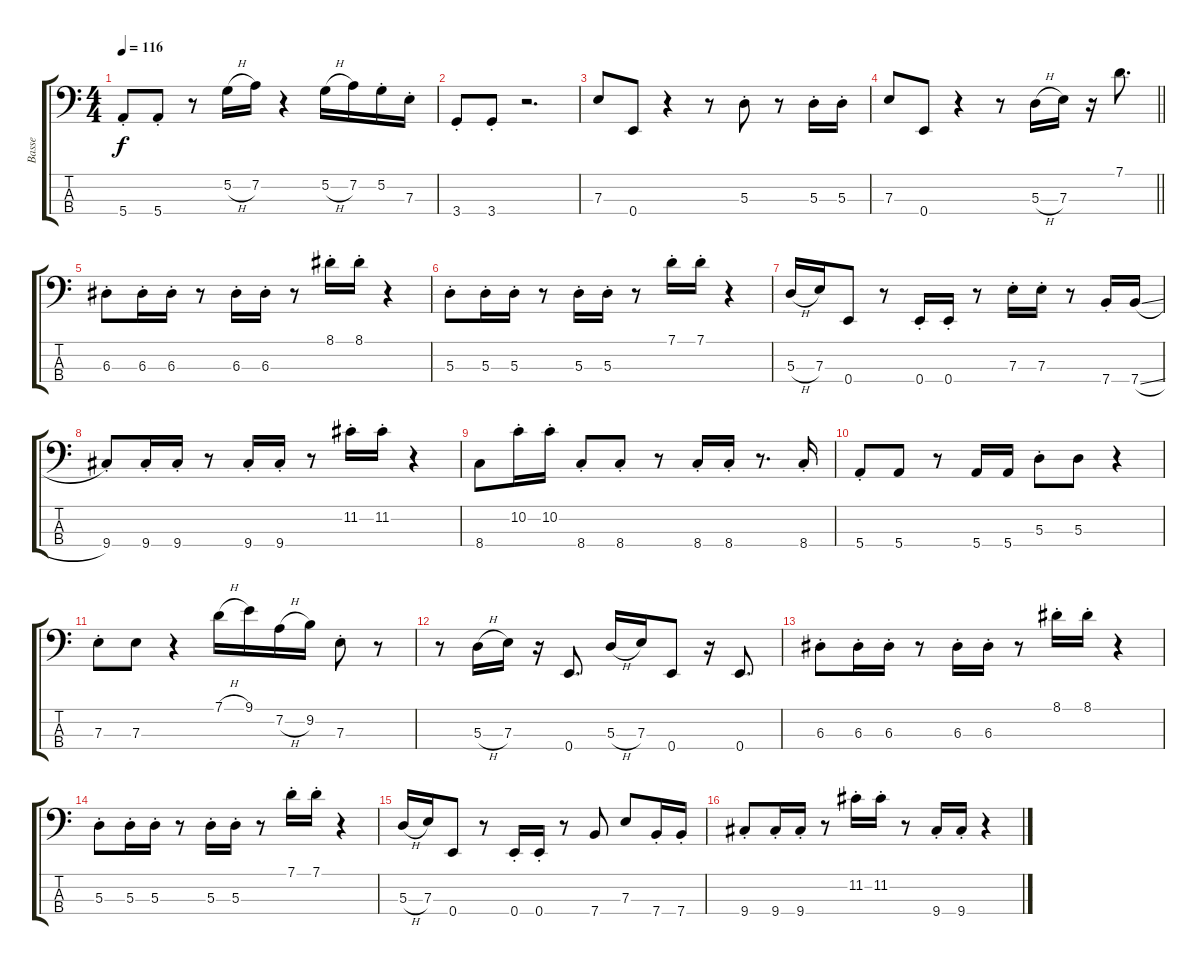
\track ("Basse" "Basse") {instrument electricbassfinger}
\staff {score tabs}
\tuning (G2 D2 A1 E1) {hide}
\ts (4 4)
\tempo 116
\clef f4
\ks c
5.4{st}.8{dy f} 5.4{st}.8 r.8 5.2{h}.16 7.2.16 r.4 5.2{h}.16 7.2.16 5.2{st}.16 7.3{st}.16 |
3.4{st}.8 3.4{st}.8 r.2{d} |
7.3.8 0.4.8 r.4 r.8 5.3{st}.8 r.8 5.3{st}.16 5.3{st}.16 |
\barLineRight lightlight
7.3.8 0.4.8 r.4 r.8 5.3{h}.16 7.3.16 r.16 7.1.8{d} |
6.3{st}.8 6.3{st}.16 6.3{st}.16 r.8 6.3{st}.16 6.3{st}.16 r.8 8.1{st}.16 8.1{st}.16 r.4 |
5.3{st}.8 5.3{st}.16 5.3{st}.16 r.8 5.3{st}.16 5.3{st}.16 r.8 7.1{st}.16 7.1{st}.16 r.4 |
5.3{h}.16 7.3.16 0.4.8 r.8 0.4{st}.16 0.4{st}.16 r.8 7.3{st}.16 7.3{st}.16 r.8 7.4{st}.16 7.4{sl}.16 |
9.4{st}.8 9.4{st}.16 9.4{st}.16 r.8 9.4{st}.16 9.4{st}.16 r.8 11.2{st}.16 11.2{st}.16 r.4 |
8.4.8 10.2{st}.16 10.2{st}.16 8.4{st}.8 8.4{st}.8 r.8 8.4{st}.16 8.4{st}.16 r.8{d} 8.4{st}.16 |
5.4{st}.8 5.4.8 r.8 5.4.16 5.4.16 5.3{st}.8 5.3.8 r.4 |
7.3{st}.8 7.3.8 r.4 7.1{h}.16 9.1.16 7.2{h}.16 9.2.16 7.3{st}.8 r.8 |
r.8 5.3{h}.16 7.3.16 r.16 0.4.8{d} 5.3{h}.16 7.3.16 0.4.8 r.16 0.4.8{d} |
6.3{st}.8 6.3{st}.16 6.3{st}.16 r.8 6.3{st}.16 6.3{st}.16 r.8 8.1{st}.16 8.1{st}.16 r.4 |
5.3{st}.8 5.3{st}.16 5.3{st}.16 r.8 5.3{st}.16 5.3{st}.16 r.8 7.1{st}.16 7.1{st}.16 r.4 |
5.3{h}.16 7.3.16 0.4.8 r.8 0.4{st}.16 0.4{st}.16 r.8 7.4.8 7.3.8 7.4{st}.16 7.4{st}.16 |
9.4{st}.8 9.4{st}.16 9.4{st}.16 r.8 11.2{st}.16 11.2{st}.16 r.8 9.4{st}.16 9.4{st}.16 r.4
